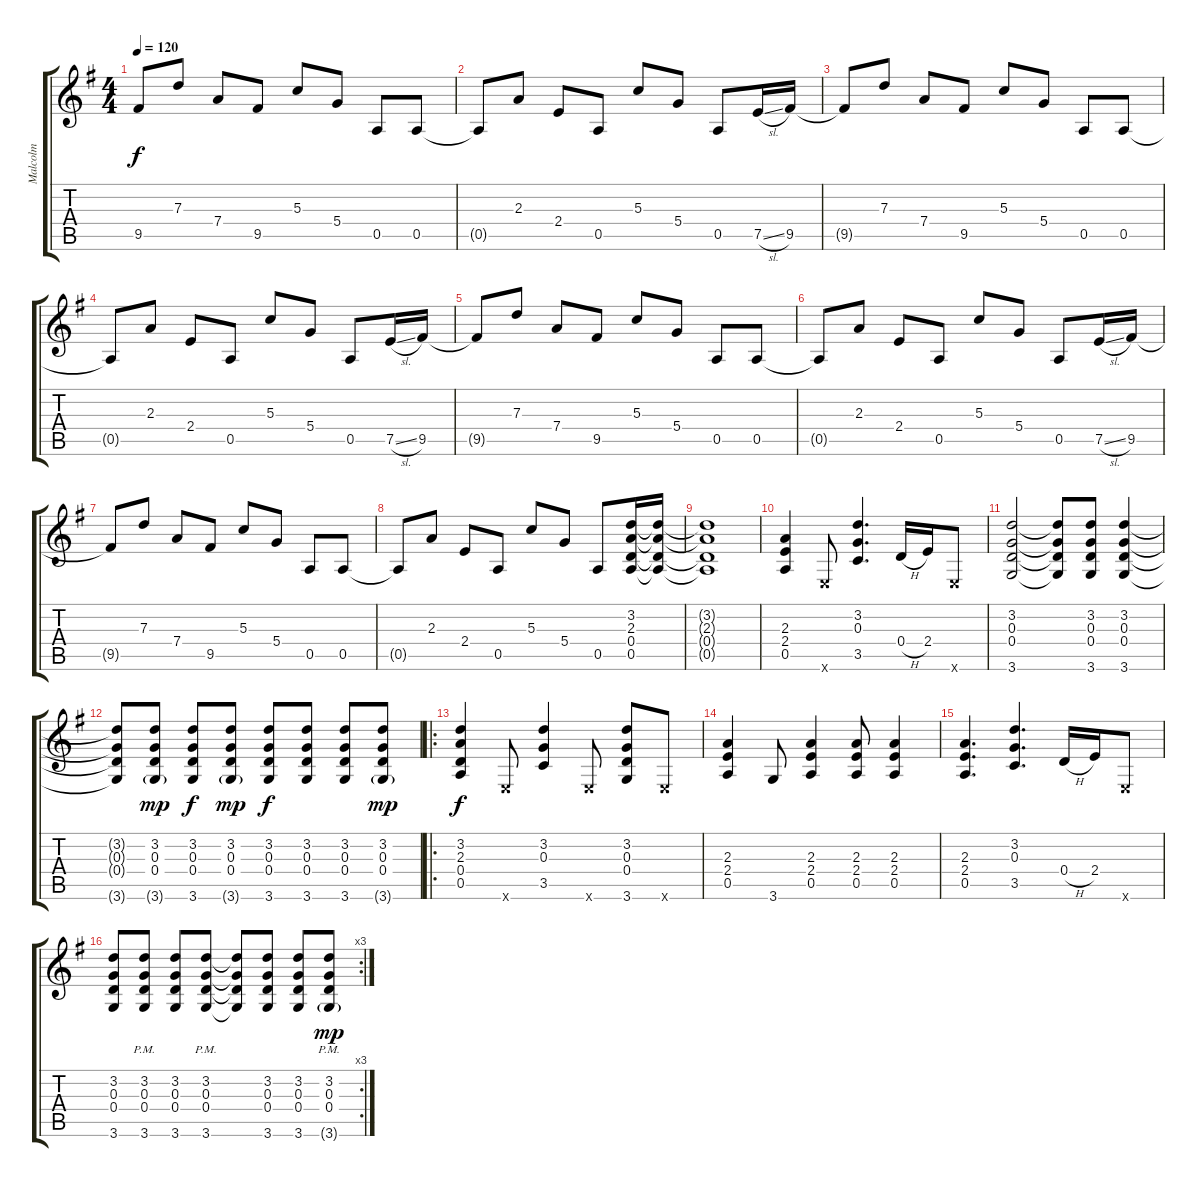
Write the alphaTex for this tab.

\track ("Malcolm" "Malcolm") {instrument overdrivenguitar}
\staff {score tabs}
\tuning (E4 B3 G3 D3 A2 E2) {hide}
\ts (4 4)
\tempo 120
\clef g2
\ks g
9.5{t}.8{dy f} 7.3.8 7.4.8 9.5.8 5.3.8 5.4.8 0.5.8 0.5.8 |
0.5{t}.8 2.3.8 2.4.8 0.5.8 5.3.8 5.4.8 0.5.8 7.5{sl}.16 9.5.16 |
9.5{t}.8 7.3.8 7.4.8 9.5.8 5.3.8 5.4.8 0.5.8 0.5.8 |
0.5{t}.8 2.3.8 2.4.8 0.5.8 5.3.8 5.4.8 0.5.8 7.5{sl}.16 9.5.16 |
9.5{t}.8 7.3.8 7.4.8 9.5.8 5.3.8 5.4.8 0.5.8 0.5.8 |
0.5{t}.8 2.3.8 2.4.8 0.5.8 5.3.8 5.4.8 0.5.8 7.5{sl}.16 9.5.16 |
9.5{t}.8 7.3.8 7.4.8 9.5.8 5.3.8 5.4.8 0.5.8 0.5.8 |
0.5{t}.8 2.3.8 2.4.8 0.5.8 5.3.8 5.4.8 0.5.8 (3.2 2.3 0.4 0.5).16 (3.2{t} 2.3{t} 0.4{t} 0.5{t}).16 |
(3.2{t} 2.3{t} 0.4{t} 0.5{t}).1 |
(2.3 2.4 0.5).4 0.6{x}.8 (3.2 0.3 3.5).4{d} 0.4{h}.16 2.4.16 0.6{x}.8 |
(3.2 0.3 0.4 3.6).2 (3.2{t} 0.3{t} 0.4{t} 3.6{t}).8 (3.2 0.3 0.4 3.6).8 (3.2 0.3 0.4 3.6).4 |
(3.2{t} 0.3{t} 0.4{t} 3.6{t}).8 (3.2 0.3 0.4 3.6{g}).8{dy mp} (3.2 0.3 0.4 3.6).8{dy f} (3.2 0.3 0.4 3.6{g}).8{dy mp} (3.2 0.3 0.4 3.6).8{dy f} (3.2 0.3 0.4 3.6).8 (3.2 0.3 0.4 3.6).8 (3.2 0.3 0.4 3.6{g}).8{dy mp} |
\ro
(3.2 2.3 0.4 0.5).4{dy f} 0.6{x}.8 (3.2 0.3 3.5).4 0.6{x}.8 (3.2 0.3 0.4 3.6).8 0.6{x}.8 |
(2.3 2.4 0.5).4 3.6.8 (2.3 2.4 0.5).4 (2.3 2.4 0.5).8 (2.3 2.4 0.5).4 |
(2.3 2.4 0.5).4{d} (3.2 0.3 3.5).4{d} 0.4{h}.16 2.4.16 0.6{x}.8 |
\rc 3
(3.2 0.3 0.4 3.6).8 (3.2 0.3 0.4 3.6{pm}).8 (3.2 0.3 0.4 3.6).8 (3.2 0.3 0.4 3.6{pm}).8 (3.2{t} 0.3{t} 0.4{t} 3.6{t}).8 (3.2 0.3 0.4 3.6).8 (3.2 0.3 0.4 3.6).8 (3.2 0.3 0.4 3.6{g pm}).8{dy mp}
